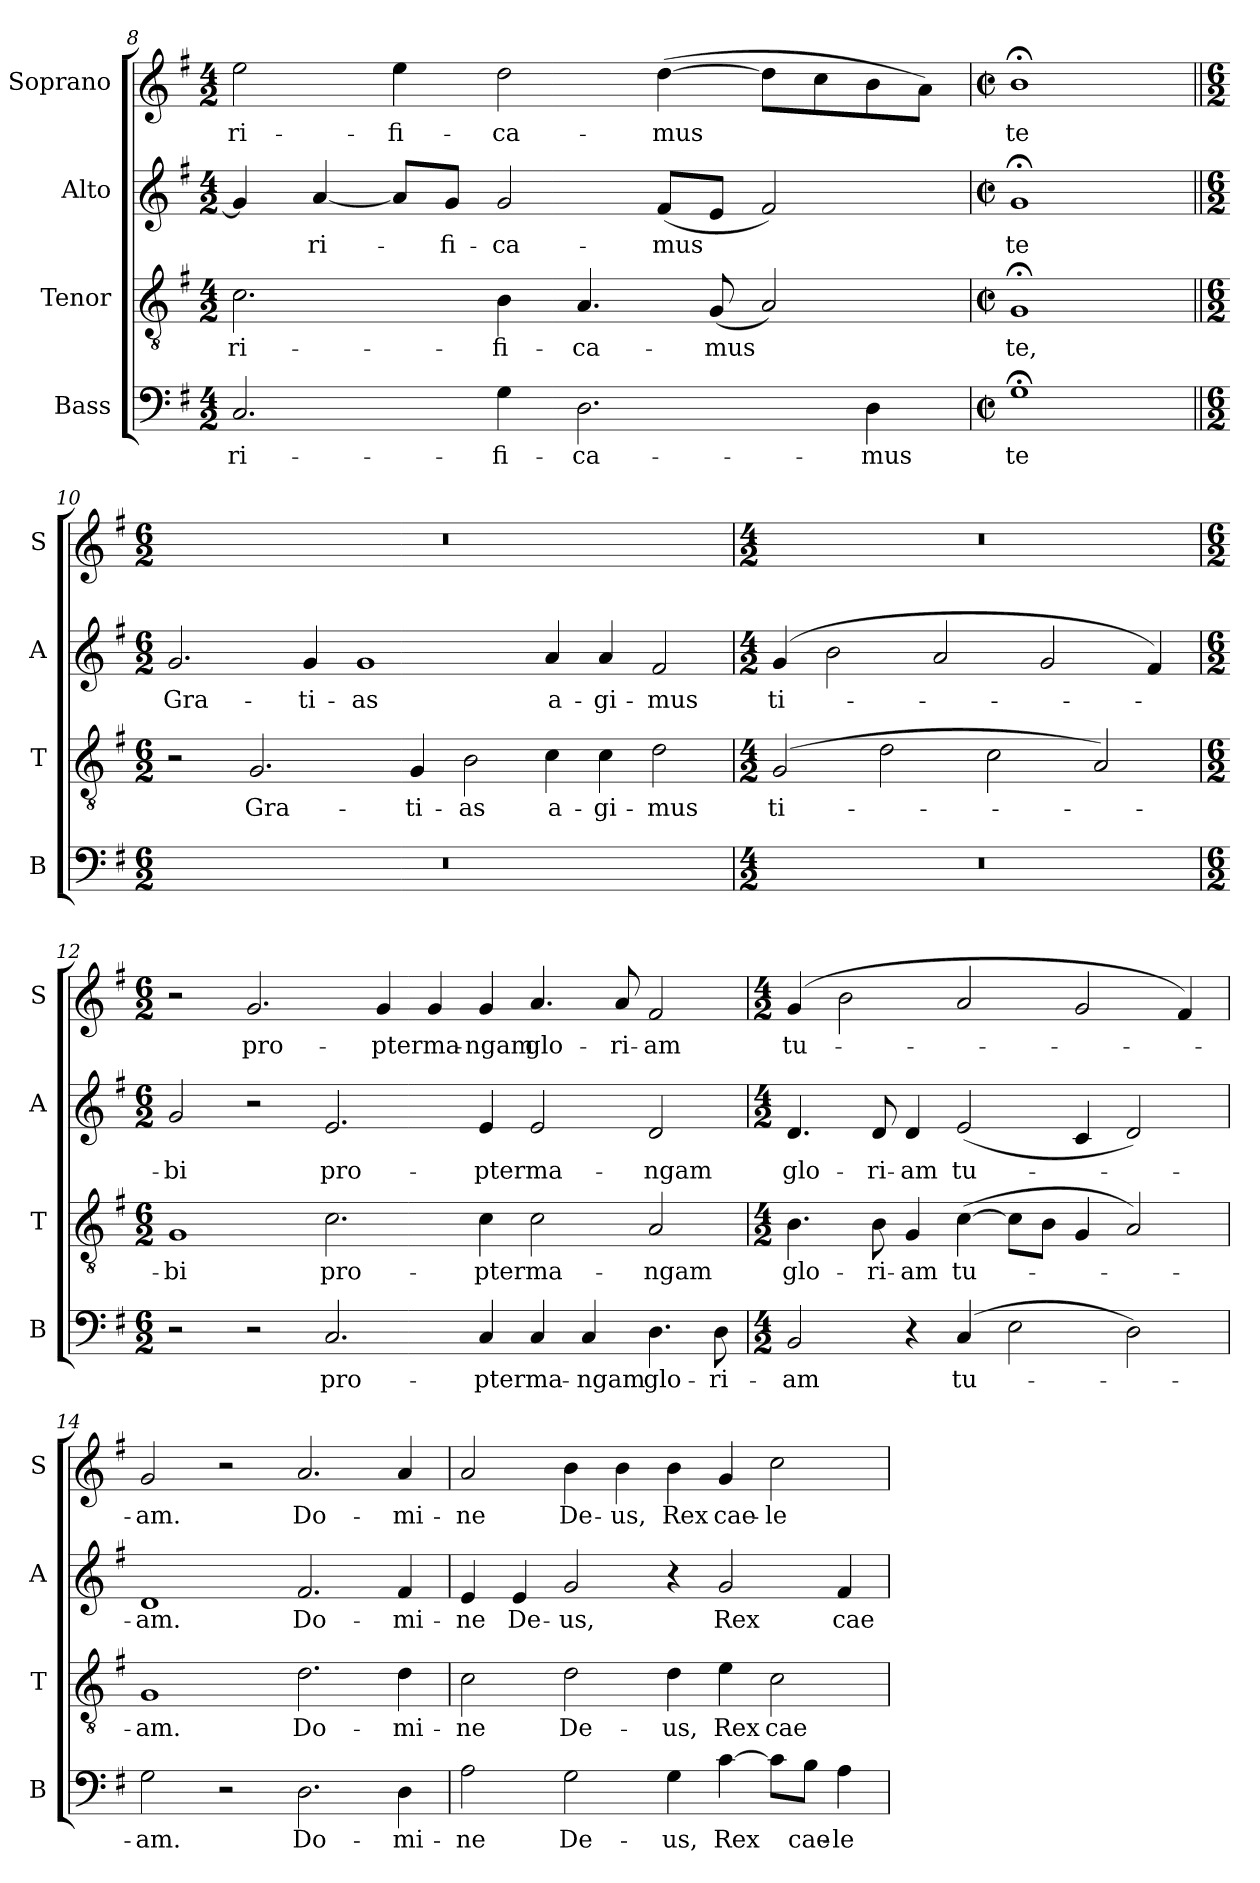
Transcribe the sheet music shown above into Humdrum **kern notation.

**kern	**text	**kern	**text	**kern	**text	**kern	**text
*part4	*part4	*part3	*part3	*part2	*part2	*part1	*part1
*staff4	*staff4	*staff3	*staff3	*staff2	*staff2	*staff1	*staff1
*I"Bass	*	*I"Tenor	*	*I"Alto	*	*I"Soprano	*
*I'B	*	*I'T	*	*I'A	*	*I'S	*
*clefF4	*	*clefGv2	*	*clefG2	*	*clefG2	*
*k[f#]	*	*k[f#]	*	*k[f#]	*	*k[f#]	*
*G:	*	*G:	*	*G:	*	*G:	*
*M4/2	*	*M4/2	*	*M4/2	*	*M4/2	*
=8	=8	=8	=8	=8	=8	=8	=8
!	!LO:LY:b	!	!LO:LY:b	!	!	!	!LO:LY:b
2.C/	-ri-	2.c\	-ri-	4g/]	.	2ee\	-ri-
!	!	!	!	!	!LO:LY:b	!	!
.	.	.	.	[4a/	-ri-	.	.
!	!	!	!	!	!	!	!LO:LY:b
.	.	.	.	8a/L]	.	4ee\	-fi-
!	!	!	!	!	!LO:LY:b	!	!
.	.	.	.	8g/J	-fi-	.	.
!	!LO:LY:b	!	!LO:LY:b	!	!LO:LY:b	!	!LO:LY:b
4G\	-fi-	4B\	-fi-	2g/	-ca-	2dd\	-ca-
!	!LO:LY:b	!	!LO:LY:b	!	!	!	!
2.D\	-ca-	4.A/	-ca-	.	.	.	.
!	!	!	!	!	!LO:LY:b	!	!LO:LY:b
.	.	.	.	(<8f#/L	-mus	(>[4dd\	-mus
!	!	!	!LO:LY:b	!	!	!	!
.	.	(<8G/	-mus	8e/J	.	.	.
.	.	2A/)	.	2f#/)	.	8dd\L]	.
.	.	.	.	.	.	8cc\	.
!	!LO:LY:b	!	!	!	!	!	!
4D\	-mus	.	.	.	.	8b\	.
.	.	.	.	.	.	8a\J)	.
!!LO:LB:g=z
=9	=9	=9	=9	=9	=9	=9	=9
*M2/2	*	*M2/2	*	*M2/2	*	*M2/2	*
*met(c|)	*	*met(c|)	*	*met(c|)	*	*met(c|)	*
!	!LO:LY:b	!	!LO:LY:b	!	!LO:LY:b	!	!LO:LY:b
1G;<	te	1G;<	te,	1g;<	te	1b;<	te
!!LO:PB:g=z
=10||	=10||	=10||	=10||	=10||	=10||	=10||	=10||
*M6/2	*	*M6/2	*	*M6/2	*	*M6/2	*
!	!	!	!	!	!LO:LY:b	!	!
0.r	.	2r	.	2.g/	Gra-	0.r	.
!	!	!	!LO:LY:b	!	!	!	!
.	.	2.G/	Gra-	.	.	.	.
!	!	!	!	!	!LO:LY:b	!	!
.	.	.	.	4g/	-ti-	.	.
!	!	!	!	!	!LO:LY:b	!	!
.	.	.	.	1g	-as	.	.
!	!	!	!LO:LY:b	!	!	!	!
.	.	4G/	-ti-	.	.	.	.
!	!	!	!LO:LY:b	!	!	!	!
.	.	2B\	-as	.	.	.	.
!	!	!	!LO:LY:b	!	!LO:LY:b	!	!
.	.	4c\	a-	4a/	a-	.	.
!	!	!	!LO:LY:b	!	!LO:LY:b	!	!
.	.	4c\	-gi-	4a/	-gi-	.	.
!	!	!	!LO:LY:b	!	!LO:LY:b	!	!
.	.	2d\	-mus	2f#/	-mus	.	.
=11	=11	=11	=11	=11	=11	=11	=11
*M4/2	*	*M4/2	*	*M4/2	*	*M4/2	*
!	!	!	!LO:LY:b	!	!LO:LY:b	!	!
0r	.	(>2G/	ti-	(>4g/	ti-	0r	.
.	.	.	.	2b\	.	.	.
.	.	2d\	.	.	.	.	.
.	.	.	.	2a/	.	.	.
.	.	2c\	.	.	.	.	.
.	.	.	.	2g/	.	.	.
.	.	2A/)	.	.	.	.	.
.	.	.	.	4f#/)	.	.	.
!!LO:LB:g=z
=12	=12	=12	=12	=12	=12	=12	=12
*M6/2	*	*M6/2	*	*M6/2	*	*M6/2	*
!	!	!	!LO:LY:b	!	!LO:LY:b	!	!
2r	.	1G	-bi	2g/	-bi	2r	.
!	!	!	!	!	!	!	!LO:LY:b
2r	.	.	.	2r	.	2.g/	pro-
!	!LO:LY:b	!	!LO:LY:b	!	!LO:LY:b	!	!
2.C/	pro-	2.c\	pro-	2.e/	pro-	.	.
!	!	!	!	!	!	!	!LO:LY:b
.	.	.	.	.	.	4g/	-pter
!	!	!	!	!	!	!	!LO:LY:b
.	.	.	.	.	.	4g/	ma-
!	!LO:LY:b	!	!LO:LY:b	!	!LO:LY:b	!	!LO:LY:b
4C/	-pter	4c\	-pter	4e/	-pter	4g/	-ngam
!	!LO:LY:b	!	!LO:LY:b	!	!LO:LY:b	!	!LO:LY:b
4C/	ma-	2c\	ma-	2e/	ma-	4.a/	glo-
!	!LO:LY:b	!	!	!	!	!	!
4C/	-ngam	.	.	.	.	.	.
!	!	!	!	!	!	!	!LO:LY:b
.	.	.	.	.	.	8a/	-ri-
!	!LO:LY:b	!	!LO:LY:b	!	!LO:LY:b	!	!LO:LY:b
4.D\	glo-	2A/	-ngam	2d/	-ngam	2f#/	-am
!	!LO:LY:b	!	!	!	!	!	!
8D\	-ri-	.	.	.	.	.	.
!!LO:LB:g=z
=13	=13	=13	=13	=13	=13	=13	=13
*M4/2	*	*M4/2	*	*M4/2	*	*M4/2	*
!	!LO:LY:b	!	!LO:LY:b	!	!LO:LY:b	!	!LO:LY:b
2BB/	-am	4.B\	glo-	4.d/	glo-	(>4g/	tu-
.	.	.	.	.	.	2b\	.
!	!	!	!LO:LY:b	!	!LO:LY:b	!	!
.	.	8B\	-ri-	8d/	-ri-	.	.
!	!	!	!LO:LY:b	!	!LO:LY:b	!	!
4r	.	4G/	-am	4d/	-am	.	.
!	!LO:LY:b	!	!LO:LY:b	!	!LO:LY:b	!	!
(>4C/	tu-	(>[4c\	tu-	(<2e/	tu-	2a/	.
2E\	.	8c\L]	.	.	.	.	.
.	.	8B\J	.	.	.	.	.
.	.	4G/	.	4c/	.	2g/	.
2D\)	.	2A/)	.	2d/)	.	.	.
.	.	.	.	.	.	4f#/)	.
=14	=14	=14	=14	=14	=14	=14	=14
!	!LO:LY:b	!	!LO:LY:b	!	!LO:LY:b	!	!LO:LY:b
2G\	-am.	1G	-am.	1d	-am.	2g/	-am.
2r	.	.	.	.	.	2r	.
!	!LO:LY:b	!	!LO:LY:b	!	!LO:LY:b	!	!LO:LY:b
2.D\	Do-	2.d\	Do-	2.f#/	Do-	2.a/	Do-
!	!LO:LY:b	!	!LO:LY:b	!	!LO:LY:b	!	!LO:LY:b
4D\	-mi-	4d\	-mi-	4f#/	-mi-	4a/	-mi-
=15	=15	=15	=15	=15	=15	=15	=15
!	!LO:LY:b	!	!LO:LY:b	!	!LO:LY:b	!	!LO:LY:b
2A\	-ne	2c\	-ne	4e/	-ne	2a/	-ne
!	!	!	!	!	!LO:LY:b	!	!
.	.	.	.	4e/	De-	.	.
!	!LO:LY:b	!	!LO:LY:b	!	!LO:LY:b	!	!LO:LY:b
2G\	De-	2d\	De-	2g/	-us,	4b\	De-
!	!	!	!	!	!	!	!LO:LY:b
.	.	.	.	.	.	4b\	-us,
!	!LO:LY:b	!	!LO:LY:b	!	!	!	!LO:LY:b
4G\	-us,	4d\	-us,	4r	.	4b\	Rex
!	!LO:LY:b	!	!LO:LY:b	!	!LO:LY:b	!	!LO:LY:b
[4c\	Rex	4e\	Rex	2g/	Rex	4g/	cae-
!	!	!	!LO:LY:b	!	!	!	!LO:LY:b
8c\L]	.	2c\	cae-	.	.	2cc\	-le-
!	!LO:LY:b	!	!	!	!	!	!
8B\J	cae-	.	.	.	.	.	.
!	!LO:LY:b	!	!	!	!LO:LY:b	!	!
4A\	-le-	.	.	4f#/	cae-	.	.
=	=	=	=	=	=	=	=
*-	*-	*-	*-	*-	*-	*-	*-
